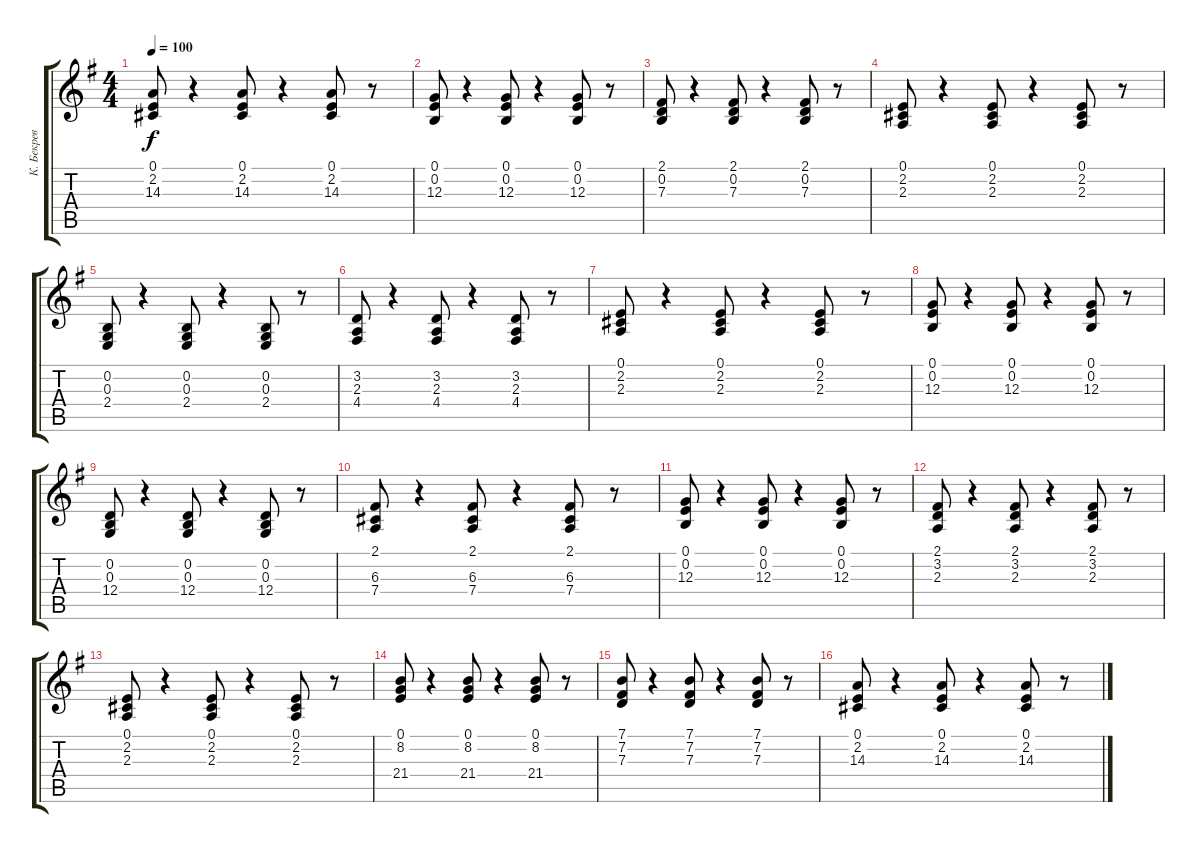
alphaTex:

\track ("К. Бекрев (Л. рука)" "К. Бекрев ") {instrument synthbrass1}
\staff {score tabs}
\tuning (E4 B3 G3 D3 A2 E2) {hide}
\ts (4 4)
\tempo 100
\clef g2
\ks g
(0.1 2.2 14.3).8{dy f} r.4 (0.1 2.2 14.3).8 r.4 (0.1 2.2 14.3).8 r.8 |
(0.1 0.2 12.3).8 r.4 (0.1 0.2 12.3).8 r.4 (0.1 0.2 12.3).8 r.8 |
(2.1 0.2 7.3).8 r.4 (2.1 0.2 7.3).8 r.4 (2.1 0.2 7.3).8 r.8 |
(0.1 2.2 2.3).8 r.4 (0.1 2.2 2.3).8 r.4 (0.1 2.2 2.3).8 r.8 |
(0.2 0.3 2.4).8 r.4 (0.2 0.3 2.4).8 r.4 (0.2 0.3 2.4).8 r.8 |
(3.2 2.3 4.4).8 r.4 (3.2 2.3 4.4).8 r.4 (3.2 2.3 4.4).8 r.8 |
(0.1 2.2 2.3).8 r.4 (0.1 2.2 2.3).8 r.4 (0.1 2.2 2.3).8 r.8 |
(0.1 0.2 12.3).8 r.4 (0.1 0.2 12.3).8 r.4 (0.1 0.2 12.3).8 r.8 |
(0.2 0.3 12.4).8 r.4 (0.2 0.3 12.4).8 r.4 (0.2 0.3 12.4).8 r.8 |
(2.1 6.3 7.4).8 r.4 (2.1 6.3 7.4).8 r.4 (2.1 6.3 7.4).8 r.8 |
(0.1 0.2 12.3).8 r.4 (0.1 0.2 12.3).8 r.4 (0.1 0.2 12.3).8 r.8 |
(2.1 3.2 2.3).8 r.4 (2.1 3.2 2.3).8 r.4 (2.1 3.2 2.3).8 r.8 |
(0.1 2.2 2.3).8 r.4 (0.1 2.2 2.3).8 r.4 (0.1 2.2 2.3).8 r.8 |
(0.1 8.2 21.4).8 r.4 (0.1 8.2 21.4).8 r.4 (0.1 8.2 21.4).8 r.8 |
(7.1 7.2 7.3).8 r.4 (7.1 7.2 7.3).8 r.4 (7.1 7.2 7.3).8 r.8 |
(0.1 2.2 14.3).8 r.4 (0.1 2.2 14.3).8 r.4 (0.1 2.2 14.3).8 r.8
